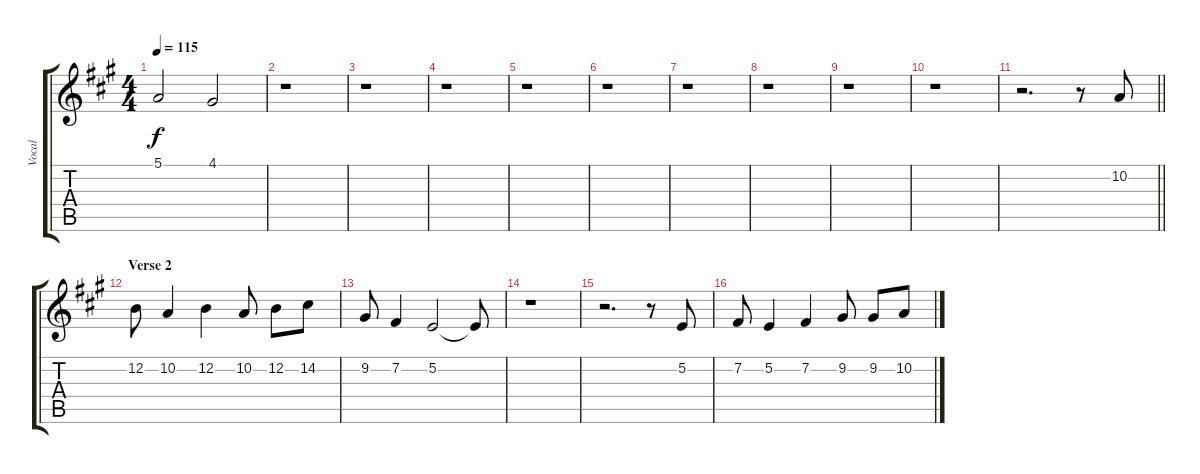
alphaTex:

\track ("Vocal" "Vocal") {instrument sopranosax}
\staff {score tabs}
\tuning (E4 B3 G3 D3 A2 E2) {hide}
\ts (4 4)
\tempo 115
\clef g2
\ks a
5.1.2{dy f} 4.1.2 |
r.1 |
r.1 |
r.1 |
r.1 |
r.1 |
r.1 |
r.1 |
r.1 |
r.1 |
\barLineRight lightlight
r.2{d} r.8 10.2.8 |
\section ("" "Verse 2")
12.2.8 10.2.4 12.2.4 10.2.8 12.2.8 14.2.8 |
9.2.8 7.2.4 5.2.2 5.2{t}.8 |
r.1 |
r.2{d} r.8 5.2.8 |
7.2.8 5.2.4 7.2.4 9.2.8 9.2.8 10.2.8
